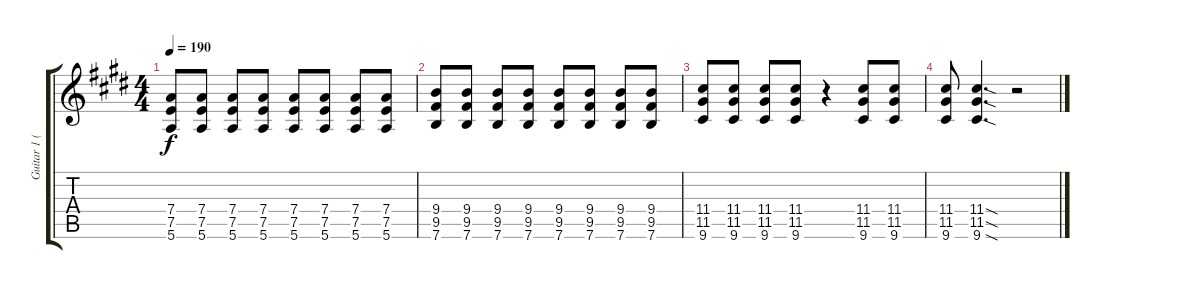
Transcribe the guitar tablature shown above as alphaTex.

\track ("Guitar 1 (Rhythm)" "Guitar 1 (") {instrument distortionguitar}
\staff {score tabs}
\tuning (E4 B3 G3 D3 A2 E2) {hide}
\ts (4 4)
\tempo 190
\clef g2
\ks e
(7.4 7.5 5.6).8{dy f} (7.4 7.5 5.6).8 (7.4 7.5 5.6).8 (7.4 7.5 5.6).8 (7.4 7.5 5.6).8 (7.4 7.5 5.6).8 (7.4 7.5 5.6).8 (7.4 7.5 5.6).8 |
(9.4 9.5 7.6).8 (9.4 9.5 7.6).8 (9.4 9.5 7.6).8 (9.4 9.5 7.6).8 (9.4 9.5 7.6).8 (9.4 9.5 7.6).8 (9.4 9.5 7.6).8 (9.4 9.5 7.6).8 |
(11.4 11.5 9.6).8 (11.4 11.5 9.6).8 (11.4 11.5 9.6).8 (11.4 11.5 9.6).8 r.4 (11.4 11.5 9.6).8 (11.4 11.5 9.6).8 |
(11.4 11.5 9.6).8 (11.4{sod} 11.5{sod} 9.6{sod}).4{d} r.2
